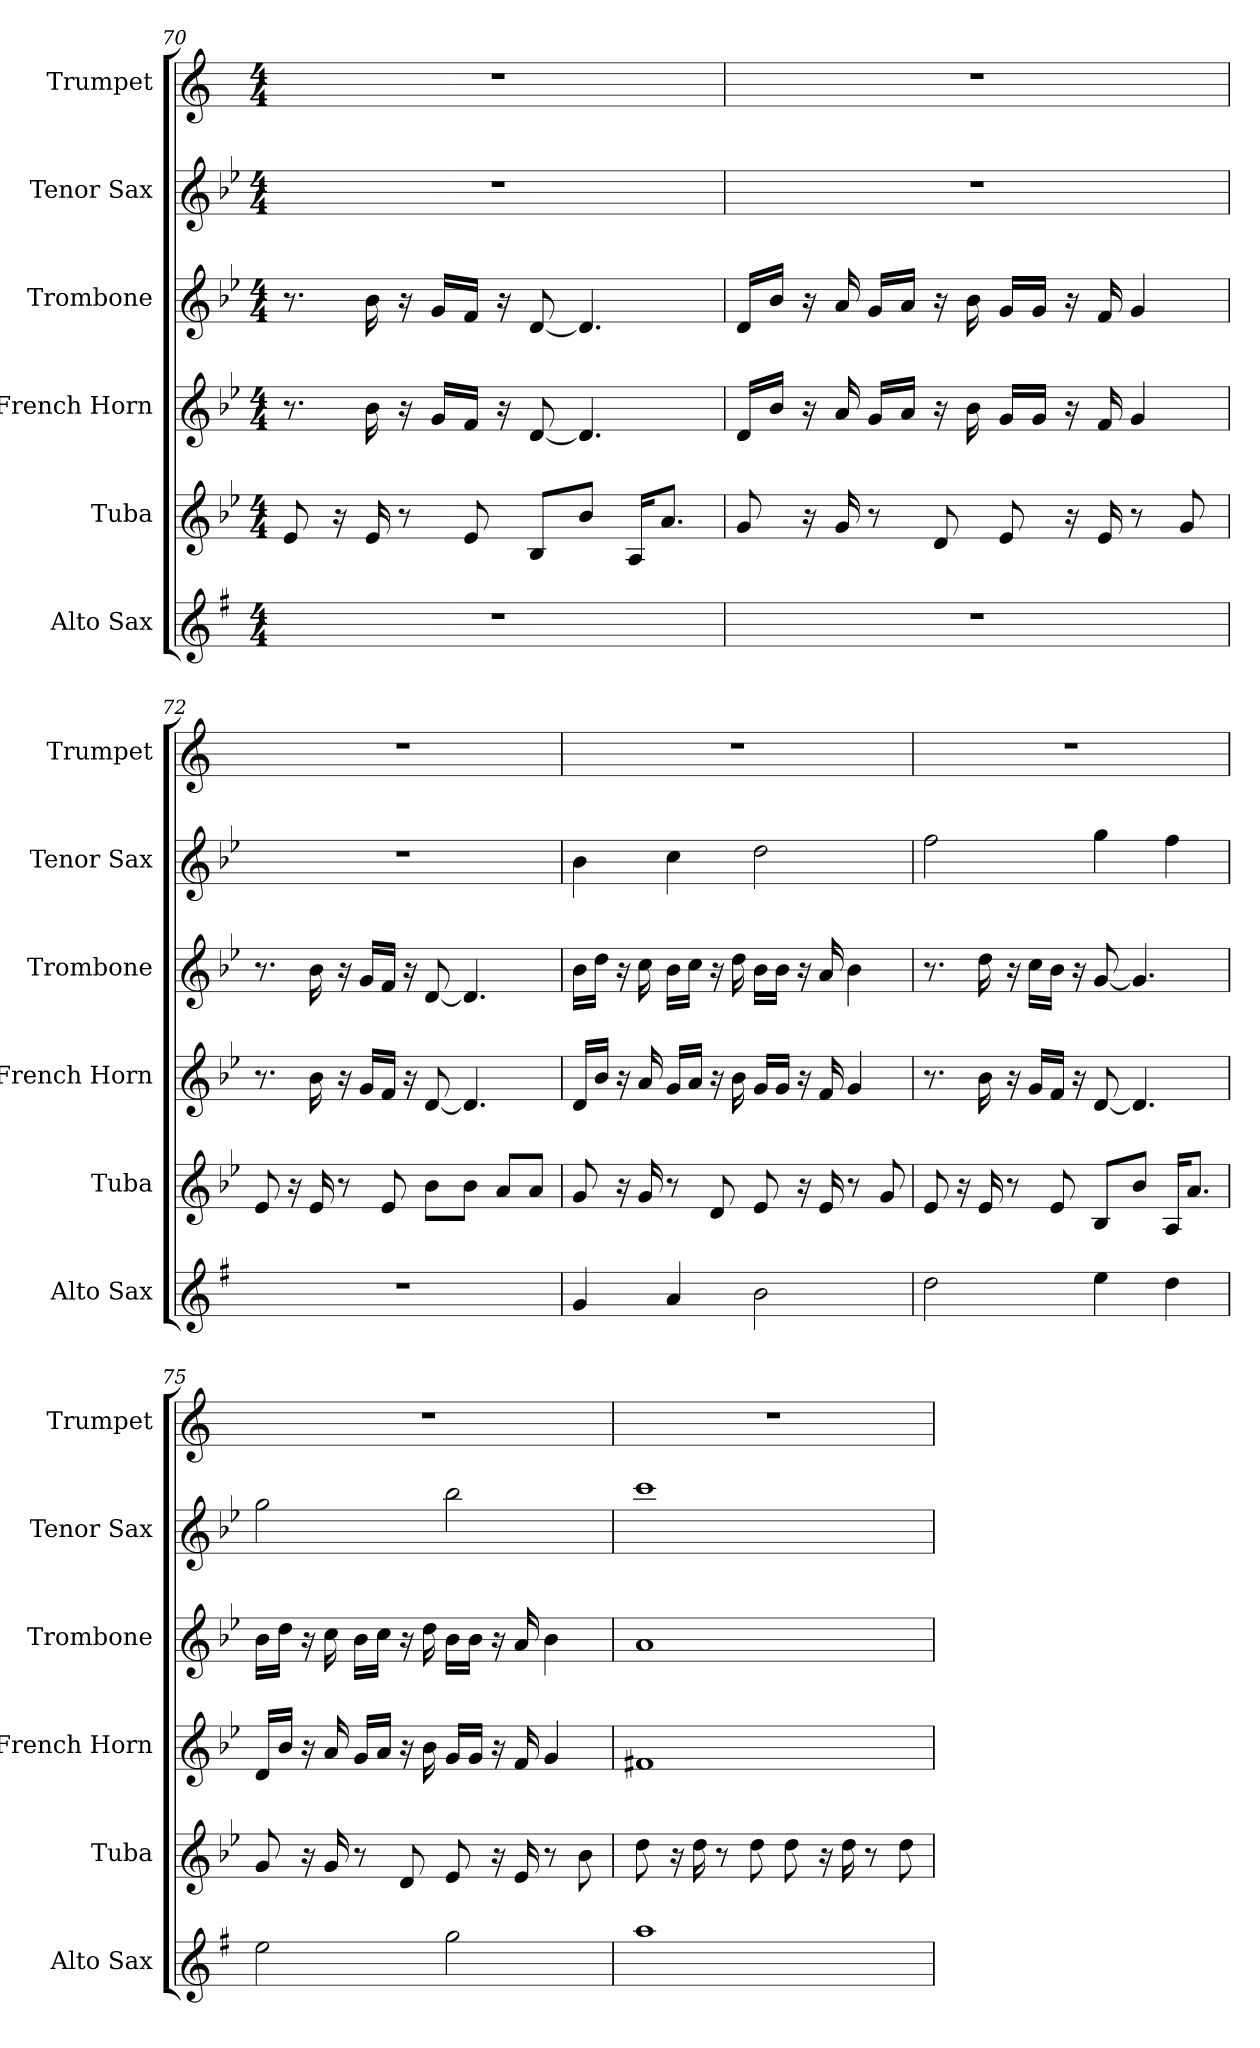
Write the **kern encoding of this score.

**kern	**kern	**kern	**kern	**kern	**kern
*part6	*part5	*part4	*part3	*part2	*part1
*staff6	*staff5	*staff4	*staff3	*staff2	*staff1
*I"Alto Sax	*I"Tuba	*I"French Horn	*I"Trombone	*I"Tenor Sax	*I"Trumpet
*I'Alto Sax	*I'Tuba	*I'French Horn	*I'Trombone	*I'Tenor Sax	*I'Trumpet
*clefG2	*clefG2	*clefG2	*clefG2	*clefG2	*clefG2
*ITrd5c9	*ITrd15c26	*ITrd8c14	*ITrd8c14	*ITrd8c14	*ITrd1c2
*k[b-e-]	*k[b-e-]	*k[b-e-]	*k[b-e-]	*k[b-e-]	*k[b-e-]
*M4/4	*M4/4	*M4/4	*M4/4	*M4/4	*M4/4
=70	=70	=70	=70	=70	=70
1r	8EE-	8.r	8.r	1r	1r
.	16r	.	.	.	.
.	16EE-	16B-	16B-	.	.
.	8r	16r	16r	.	.
.	.	16GLL	16GLL	.	.
.	8EE-	16FJJ	16FJJ	.	.
.	.	16r	16r	.	.
.	8BBB-L	[8D	[8D	.	.
.	8BB-J	4.D]	4.D]	.	.
.	16AAAKL	.	.	.	.
.	8.AAJ	.	.	.	.
=71	=71	=71	=71	=71	=71
1r	8GG	16DLL	16DLL	1r	1r
.	.	16B-JJ	16B-JJ	.	.
.	16r	16r	16r	.	.
.	16GG	16A	16A	.	.
.	8r	16GLL	16GLL	.	.
.	.	16AJJ	16AJJ	.	.
.	8DD	16r	16r	.	.
.	.	16B-	16B-	.	.
.	8EE-	16GLL	16GLL	.	.
.	.	16GJJ	16GJJ	.	.
.	16r	16r	16r	.	.
.	16EE-	16F	16F	.	.
.	8r	4G	4G	.	.
.	8GG	.	.	.	.
=72	=72	=72	=72	=72	=72
1r	8EE-	8.r	8.r	1r	1r
.	16r	.	.	.	.
.	16EE-	16B-	16B-	.	.
.	8r	16r	16r	.	.
.	.	16GLL	16GLL	.	.
.	8EE-	16FJJ	16FJJ	.	.
.	.	16r	16r	.	.
.	8BB-L	[8D	[8D	.	.
.	8BB-J	4.D]	4.D]	.	.
.	8AAL	.	.	.	.
.	8AAJ	.	.	.	.
=73	=73	=73	=73	=73	=73
4B-	8GG	16DLL	16B-LL	4B-	1r
.	.	16B-JJ	16dJJ	.	.
.	16r	16r	16r	.	.
.	16GG	16A	16c	.	.
4c	8r	16GLL	16B-LL	4c	.
.	.	16AJJ	16cJJ	.	.
.	8DD	16r	16r	.	.
.	.	16B-	16d	.	.
2d	8EE-	16GLL	16B-LL	2d	.
.	.	16GJJ	16B-JJ	.	.
.	16r	16r	16r	.	.
.	16EE-	16F	16A	.	.
.	8r	4G	4B-	.	.
.	8GG	.	.	.	.
=74	=74	=74	=74	=74	=74
2f	8EE-	8.r	8.r	2f	1r
.	16r	.	.	.	.
.	16EE-	16B-	16d	.	.
.	8r	16r	16r	.	.
.	.	16GLL	16cLL	.	.
.	8EE-	16FJJ	16B-JJ	.	.
.	.	16r	16r	.	.
4g	8BBB-L	[8D	[8G	4g	.
.	8BB-J	4.D]	4.G]	.	.
4f	16AAAKL	.	.	4f	.
.	8.AAJ	.	.	.	.
=75	=75	=75	=75	=75	=75
2g	8GG	16DLL	16B-LL	2g	1r
.	.	16B-JJ	16dJJ	.	.
.	16r	16r	16r	.	.
.	16GG	16A	16c	.	.
.	8r	16GLL	16B-LL	.	.
.	.	16AJJ	16cJJ	.	.
.	8DD	16r	16r	.	.
.	.	16B-	16d	.	.
2b-	8EE-	16GLL	16B-LL	2b-	.
.	.	16GJJ	16B-JJ	.	.
.	16r	16r	16r	.	.
.	16EE-	16F	16A	.	.
.	8r	4G	4B-	.	.
.	8BB-	.	.	.	.
=76	=76	=76	=76	=76	=76
1cc	8D	1F#X	1A	1cc	1r
.	16r	.	.	.	.
.	16D	.	.	.	.
.	8r	.	.	.	.
.	8D	.	.	.	.
.	8D	.	.	.	.
.	16r	.	.	.	.
.	16D	.	.	.	.
.	8r	.	.	.	.
.	8D	.	.	.	.
=	=	=	=	=	=
*-	*-	*-	*-	*-	*-
